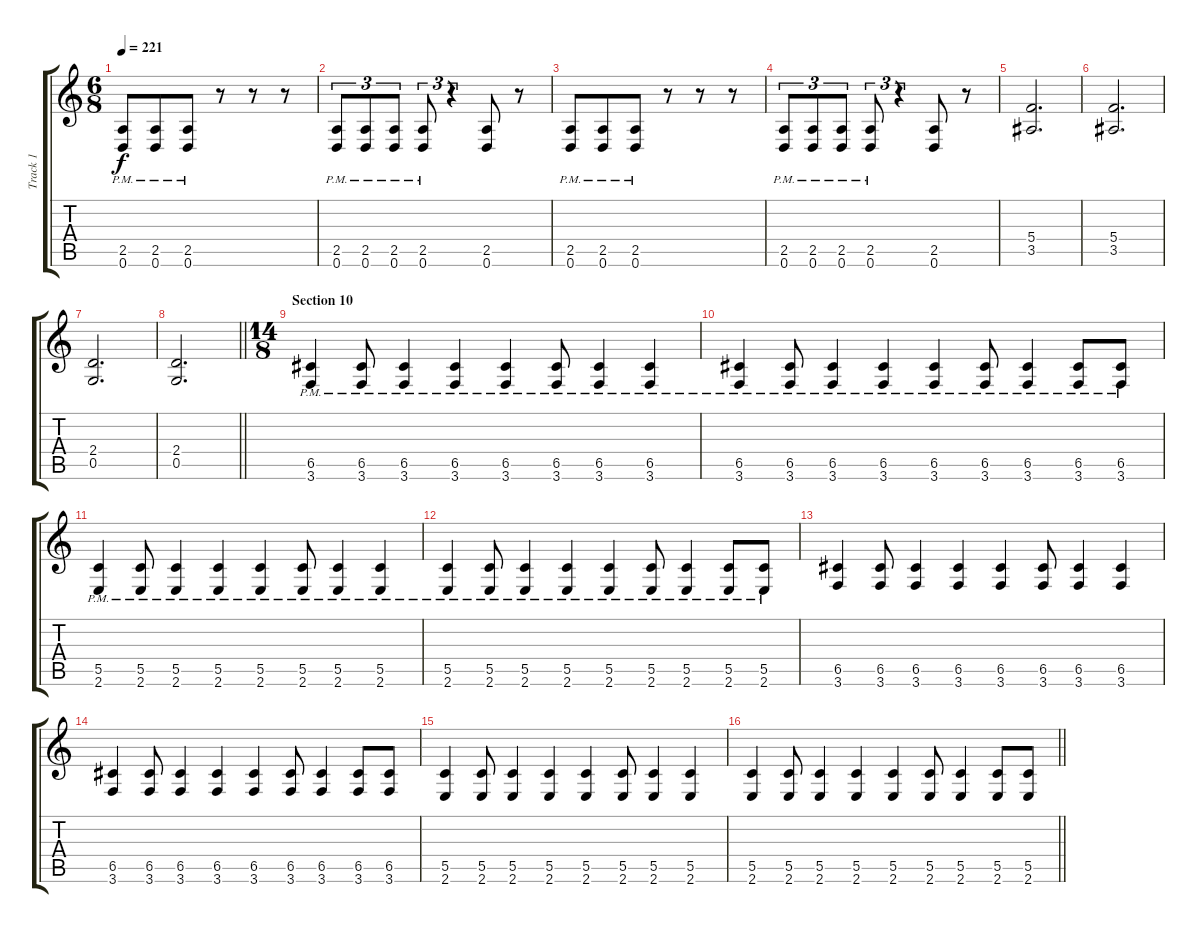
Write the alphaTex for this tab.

\track ("Track 1" "Track 1") {instrument distortionguitar}
\staff {score tabs}
\tuning (D4 A3 F3 C3 G2 D2) {hide}
\ts (6 8)
\tempo 221
\clef g2
\ks c
(2.5{pm} 0.6{pm}).8{dy f} (2.5{pm} 0.6{pm}).8 (2.5{pm} 0.6{pm}).8 r.8 r.8 r.8 |
(2.5{pm} 0.6{pm}).8{tu (3 2)} (2.5 0.6{pm}).8{tu (3 2)} (2.5 0.6{pm}).8{tu (3 2)} (2.5 0.6{pm}).8{tu (3 2)} r.4{tu (3 2)} (2.5 0.6).8 r.8 |
(2.5{pm} 0.6{pm}).8 (2.5{pm} 0.6{pm}).8 (2.5{pm} 0.6{pm}).8 r.8 r.8 r.8 |
(2.5{pm} 0.6{pm}).8{tu (3 2)} (2.5 0.6{pm}).8{tu (3 2)} (2.5 0.6{pm}).8{tu (3 2)} (2.5 0.6{pm}).8{tu (3 2)} r.4{tu (3 2)} (2.5 0.6).8 r.8 |
(5.4 3.5).2{d} |
(5.4 3.5).2{d} |
(2.4 0.5).2{d} |
\barLineRight lightlight
(2.4 0.5).2{d} |
\ts (14 8)
\section ("" "Section 10")
(6.5{pm} 3.6{pm}).4 (6.5{pm} 3.6{pm}).8 (6.5{pm} 3.6{pm}).4 (6.5{pm} 3.6{pm}).4 (6.5{pm} 3.6{pm}).4 (6.5{pm} 3.6{pm}).8 (6.5{pm} 3.6{pm}).4 (6.5{pm} 3.6{pm}).4 |
(6.5{pm} 3.6{pm}).4 (6.5{pm} 3.6{pm}).8 (6.5{pm} 3.6{pm}).4 (6.5{pm} 3.6{pm}).4 (6.5{pm} 3.6{pm}).4 (6.5{pm} 3.6{pm}).8 (6.5{pm} 3.6{pm}).4 (6.5{pm} 3.6{pm}).8 (6.5{pm} 3.6{pm}).8 |
(5.5{pm} 2.6{pm}).4 (5.5{pm} 2.6{pm}).8 (5.5{pm} 2.6{pm}).4 (5.5{pm} 2.6{pm}).4 (5.5{pm} 2.6{pm}).4 (5.5{pm} 2.6{pm}).8 (5.5{pm} 2.6{pm}).4 (5.5{pm} 2.6{pm}).4 |
(5.5{pm} 2.6{pm}).4 (5.5{pm} 2.6{pm}).8 (5.5{pm} 2.6{pm}).4 (5.5{pm} 2.6{pm}).4 (5.5{pm} 2.6{pm}).4 (5.5{pm} 2.6{pm}).8 (5.5{pm} 2.6{pm}).4 (5.5{pm} 2.6{pm}).8 (5.5{pm} 2.6{pm}).8 |
(6.5 3.6).4 (6.5 3.6).8 (6.5 3.6).4 (6.5 3.6).4 (6.5 3.6).4 (6.5 3.6).8 (6.5 3.6).4 (6.5 3.6).4 |
(6.5 3.6).4 (6.5 3.6).8 (6.5 3.6).4 (6.5 3.6).4 (6.5 3.6).4 (6.5 3.6).8 (6.5 3.6).4 (6.5 3.6).8 (6.5 3.6).8 |
(5.5 2.6).4 (5.5 2.6).8 (5.5 2.6).4 (5.5 2.6).4 (5.5 2.6).4 (5.5 2.6).8 (5.5 2.6).4 (5.5 2.6).4 |
\barLineRight lightlight
(5.5 2.6).4 (5.5 2.6).8 (5.5 2.6).4 (5.5 2.6).4 (5.5 2.6).4 (5.5 2.6).8 (5.5 2.6).4 (5.5 2.6).8 (5.5 2.6).8
